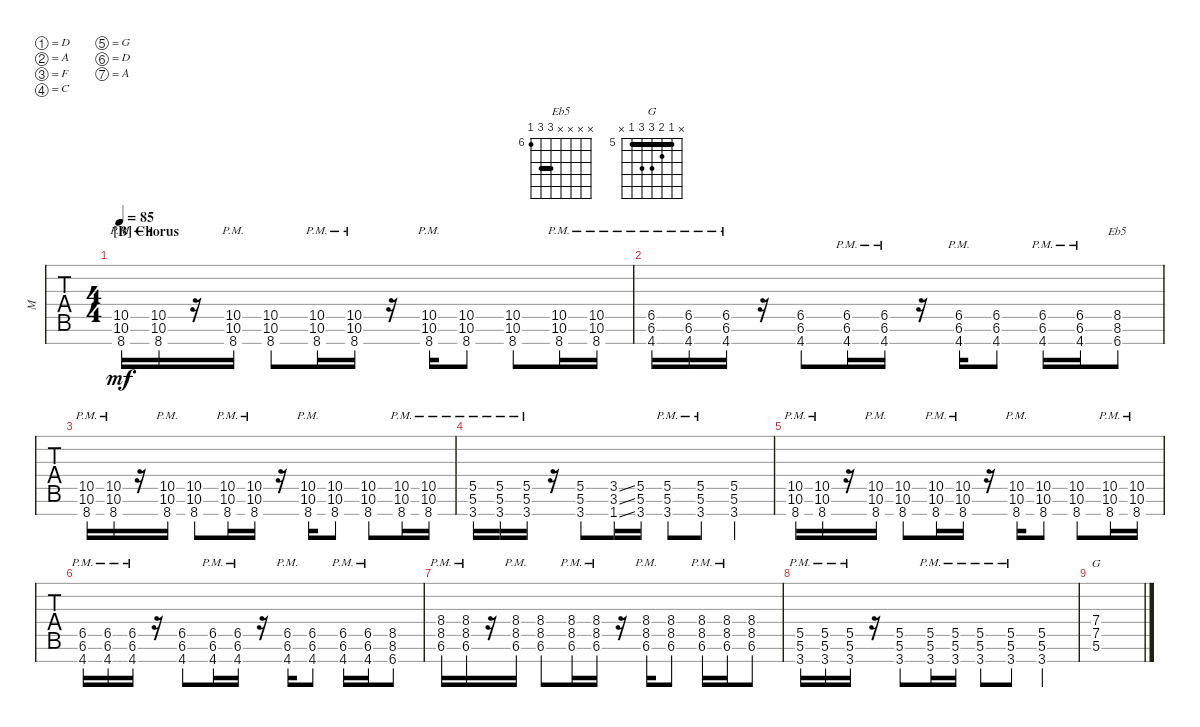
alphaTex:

\defaultSystemsLayout 4
\bracketExtendMode groupsimilarinstruments
\otherSystemsTrackNameOrientation horizontal
\track ("Guitar - 2" "M") {solo instrument distortionguitar}
\staff {tabs}
\tuning (D4 A3 F3 C3 G2 D2 A1)
\chord ("Eb5" x x x x 8 8 6) {firstfret 6 showfingering false barre 8}
\chord ("G" x 5 6 7 7 5 x) {firstfret 5 showfingering false barre 5}
\ts (4 4)
\section ("B" "Chorus")
\scale
1.06963
\tempo 85
\accidentals auto
\clef g2
\ottava regular
\simile none
\scale
1.03909
\ks bb
(10.6{pm acc forcenatural} 10.5{pm acc forcenatural} 8.7{acc forcenatural}).16{dy mf} (10.6{pm acc forcenatural} 10.5{pm acc forcenatural} 8.7{acc forcenatural}).16 r.16 (10.6{pm acc forcenatural} 10.5{pm acc forcenatural} 8.7{acc forcenatural}).16 (10.6{acc forcenatural} 10.5{acc forcenatural} 8.7{acc forcenatural}).8 (10.6{pm acc forcenatural} 10.5{pm acc forcenatural} 8.7{acc forcenatural}).16 (10.6{pm acc forcenatural} 10.5{pm acc forcenatural} 8.7{acc forcenatural}).16 r.16 (10.6{pm acc forcenatural} 10.5{pm acc forcenatural} 8.7{acc forcenatural}).16 (10.6{acc forcenatural} 10.5{acc forcenatural} 8.7{acc forcenatural}).8 (10.6{acc forcenatural} 10.5{acc forcenatural} 8.7{acc forcenatural}).8 (10.6{pm acc forcenatural} 10.5{pm acc forcenatural} 8.7{acc forcenatural}).16 (10.6{pm acc forcenatural} 10.5{pm acc forcenatural} 8.7{acc forcenatural}).16 |
\scale
0.97679
\scale
0.960908 (4.7{pm acc b} 6.6{pm acc b} 6.5{pm acc b}).16 (4.7{pm acc b} 6.6{pm acc b} 6.5{pm acc b}).16 (4.7{pm acc b} 6.6{pm acc b} 6.5{pm acc b}).16 r.16 (4.7{acc b} 6.6{acc b} 6.5{acc b}).8 (4.7{pm acc b} 6.6{pm acc b} 6.5{pm acc b}).16 (4.7{pm acc b} 6.6{pm acc b} 6.5{pm acc b}).16 r.16 (4.7{pm acc b} 6.6{pm acc b} 6.5{pm acc b}).16 (4.7{acc b} 6.6{acc b} 6.5{acc b}).8 (4.7{pm acc b} 6.6{pm acc b} 6.5{pm acc b}).16 (4.7{pm acc b} 6.6{pm acc b} 6.5{pm acc b}).16 (8.6{acc forcenatural} 8.5{acc forcenatural} 6.7{acc forcenatural}).8{ch "Eb5"} |
\scale
0.97679
\scale
1.03909 (10.6{pm acc forcenatural} 10.5{pm acc forcenatural} 8.7{acc forcenatural}).16 (10.6{pm acc forcenatural} 10.5{pm acc forcenatural} 8.7{acc forcenatural}).16 r.16 (10.6{pm acc forcenatural} 10.5{pm acc forcenatural} 8.7{acc forcenatural}).16 (10.6{acc forcenatural} 10.5{acc forcenatural} 8.7{acc forcenatural}).8 (10.6{pm acc forcenatural} 10.5{pm acc forcenatural} 8.7{acc forcenatural}).16 (10.6{pm acc forcenatural} 10.5{pm acc forcenatural} 8.7{acc forcenatural}).16 r.16 (10.6{pm acc forcenatural} 10.5{pm acc forcenatural} 8.7{acc forcenatural}).16 (10.6{acc forcenatural} 10.5{acc forcenatural} 8.7{acc forcenatural}).8 (10.6{acc forcenatural} 10.5{acc forcenatural} 8.7{acc forcenatural}).8 (10.6{pm acc forcenatural} 10.5{pm acc forcenatural} 8.7{acc forcenatural}).16 (10.6{pm acc forcenatural} 10.5{pm acc forcenatural} 8.7{acc forcenatural}).16 |
\scale
0.97679
\scale
0.960908 (3.7{pm acc forcenatural} 5.6{pm acc forcenatural} 5.5{pm acc forcenatural}).16 (3.7{pm acc forcenatural} 5.6{pm acc forcenatural} 5.5{pm acc forcenatural}).16 (3.7{pm acc forcenatural} 5.6{pm acc forcenatural} 5.5{pm acc forcenatural}).16 r.16 (3.7{acc forcenatural} 5.6{acc forcenatural} 5.5{acc forcenatural}).8 (1.7{ss acc forcenatural} 3.6{ss acc forcenatural} 3.5{ss acc forcenatural}).16 (3.7{acc forcenatural} 5.6{acc forcenatural} 5.5{acc forcenatural}).16 (3.7{pm acc forcenatural} 5.6{pm acc forcenatural} 5.5{pm acc forcenatural}).8 (3.7{pm acc forcenatural} 5.6{pm acc forcenatural} 5.5{pm acc forcenatural}).8 (3.7{acc forcenatural} 5.6{acc forcenatural} 5.5{acc forcenatural}).4 |
\scale
1.06963
\scale
1.03909 (10.6{pm acc forcenatural} 10.5{pm acc forcenatural} 8.7{acc forcenatural}).16 (10.6{pm acc forcenatural} 10.5{pm acc forcenatural} 8.7{acc forcenatural}).16 r.16 (10.6{pm acc forcenatural} 10.5{pm acc forcenatural} 8.7{acc forcenatural}).16 (10.6{acc forcenatural} 10.5{acc forcenatural} 8.7{acc forcenatural}).8 (10.6{pm acc forcenatural} 10.5{pm acc forcenatural} 8.7{acc forcenatural}).16 (10.6{pm acc forcenatural} 10.5{pm acc forcenatural} 8.7{acc forcenatural}).16 r.16 (10.6{pm acc forcenatural} 10.5{pm acc forcenatural} 8.7{acc forcenatural}).16 (10.6{acc forcenatural} 10.5{acc forcenatural} 8.7{acc forcenatural}).8 (10.6{acc forcenatural} 10.5{acc forcenatural} 8.7{acc forcenatural}).8 (10.6{pm acc forcenatural} 10.5{pm acc forcenatural} 8.7{acc forcenatural}).16 (10.6{pm acc forcenatural} 10.5{pm acc forcenatural} 8.7{acc forcenatural}).16 |
\scale
0.97679
\scale
0.960908 (4.7{pm acc b} 6.6{pm acc b} 6.5{pm acc b}).16 (4.7{pm acc b} 6.6{pm acc b} 6.5{pm acc b}).16 (4.7{pm acc b} 6.6{pm acc b} 6.5{pm acc b}).16 r.16 (4.7{acc b} 6.6{acc b} 6.5{acc b}).8 (4.7{pm acc b} 6.6{pm acc b} 6.5{pm acc b}).16 (4.7{pm acc b} 6.6{pm acc b} 6.5{pm acc b}).16 r.16 (4.7{pm acc b} 6.6{pm acc b} 6.5{pm acc b}).16 (4.7{acc b} 6.6{acc b} 6.5{acc b}).8 (4.7{pm acc b} 6.6{pm acc b} 6.5{pm acc b}).16 (4.7{pm acc b} 6.6{pm acc b} 6.5{pm acc b}).16 (8.6{acc forcenatural} 8.5{acc forcenatural} 6.7{acc forcenatural}).8 |
\scale
0.97679
\scale
1.03909 (8.5{pm acc forcenatural} 8.4{pm acc b} 6.6{acc b}).16 (8.5{pm acc forcenatural} 8.4{pm acc b} 6.6{acc b}).16 r.16 (8.5{pm acc forcenatural} 8.4{pm acc b} 6.6{acc b}).16 (8.5{acc forcenatural} 8.4{acc b} 6.6{acc b}).8 (8.5{pm acc forcenatural} 8.4{pm acc b} 6.6{acc b}).16 (8.5{pm acc forcenatural} 8.4{pm acc b} 6.6{acc b}).16 r.16 (8.5{pm acc forcenatural} 8.4{pm acc b} 6.6{acc b}).16 (8.5{acc forcenatural} 8.4{acc b} 6.6{acc b}).8 (8.5{pm acc forcenatural} 8.4{pm acc b} 6.6{acc b}).16 (8.5{pm acc forcenatural} 8.4{pm acc b} 6.6{acc b}).16 (8.5{acc forcenatural} 8.4{acc b} 6.6{acc b}).8 |
\scale
0.97679
\scale
0.960908 (3.7{pm acc forcenatural} 5.6{pm acc forcenatural} 5.5{pm acc forcenatural}).16 (3.7{pm acc forcenatural} 5.6{pm acc forcenatural} 5.5{pm acc forcenatural}).16 (3.7{pm acc forcenatural} 5.6{pm acc forcenatural} 5.5{pm acc forcenatural}).16 r.16 (3.7{acc forcenatural} 5.6{acc forcenatural} 5.5{acc forcenatural}).8 (3.7{pm acc forcenatural} 5.6{pm acc forcenatural} 5.5{pm acc forcenatural}).16 (3.7{pm acc forcenatural} 5.6{pm acc forcenatural} 5.5{pm acc forcenatural}).16 (3.7{pm acc forcenatural} 5.6{pm acc forcenatural} 5.5{pm acc forcenatural}).8 (3.7{pm acc forcenatural} 5.6{pm acc forcenatural} 5.5{pm acc forcenatural}).8 (3.7{acc forcenatural} 5.6{acc forcenatural} 5.5{acc forcenatural}).4 |
\scale
1.06963
\scale
1.03909 (5.6{acc forcenatural} 7.5{acc forcenatural} 7.4{acc forcenatural}).1{ch "G"} |
\scale
0.97679
\scale
0.960908 |
\scale
0.97679
\scale
1.03909 |
\scale
0.97679
\scale
0.960908 |
\scale
1.06495
\scale
1.03909 |
\scale
0.972111
\scale
0.960908 |
\scale
0.972111
\scale
1.03909 |
\scale
0.990827
\scale
0.960908
